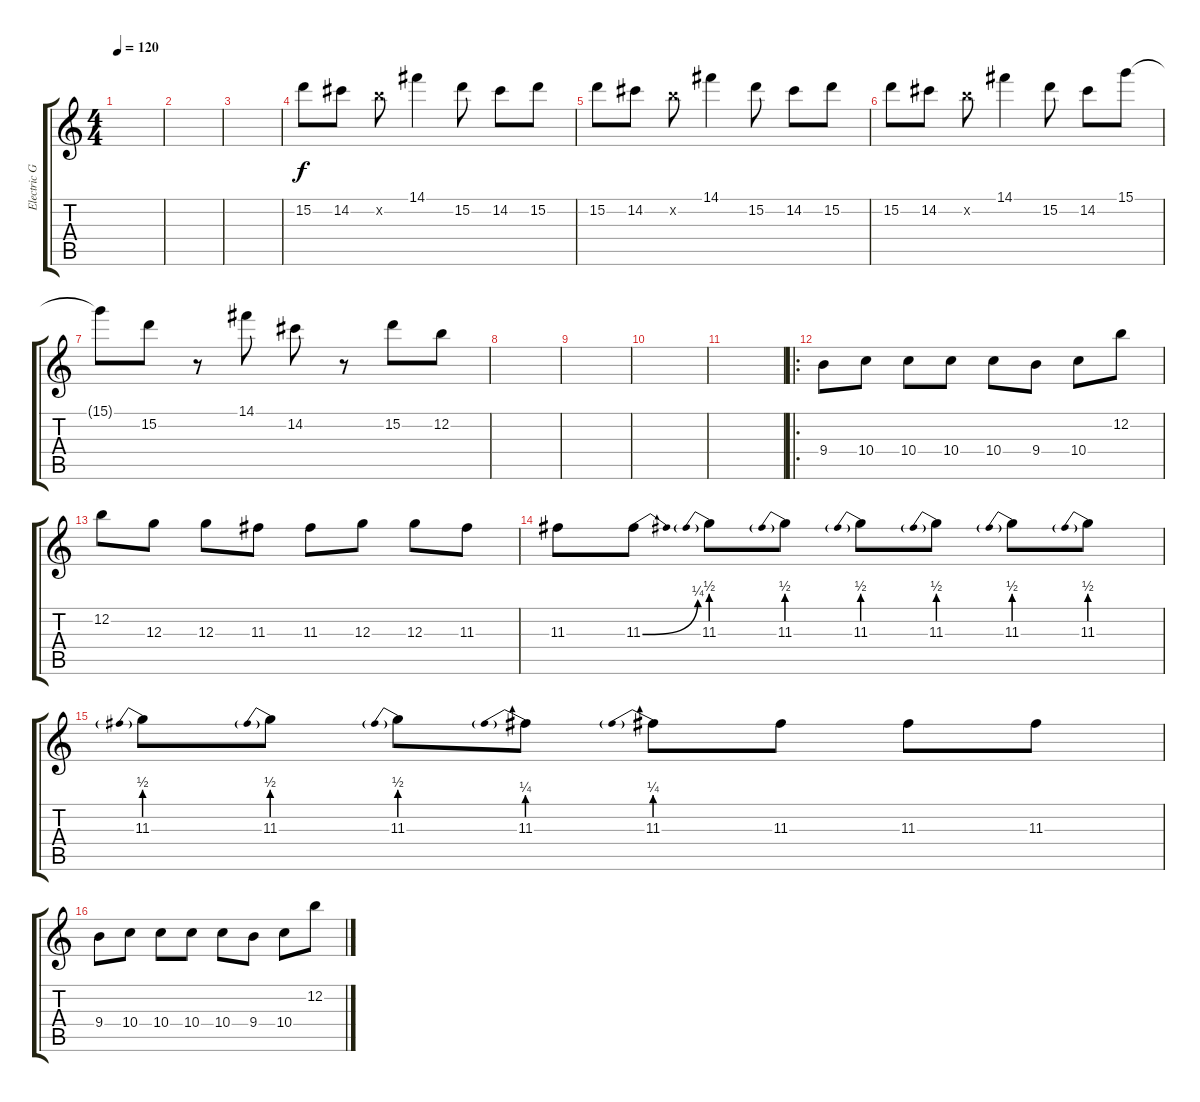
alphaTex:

\track ("Electric Guitar" "Electric G") {instrument distortionguitar}
\staff {score tabs}
\tuning (E4 B3 G3 D3 A2 E2) {hide}
\ts (4 4)
\tempo 120
\clef g2
\ks c
|
|
|
15.2.8 14.2.8 12.2{x}.8 14.1.4 15.2.8 14.2.8 15.2.8 |
15.2.8 14.2.8 12.2{x}.8 14.1.4 15.2.8 14.2.8 15.2.8 |
15.2.8 14.2.8 12.2{x}.8 14.1.4 15.2.8 14.2.8 15.1.8 |
15.1{t}.8 15.2.8 r.8 14.1.8 14.2.8 r.8 15.2.8 12.2.8 |
|
|
|
|
\ro
9.4.8 10.4.8 10.4.8 10.4.8 10.4.8 9.4.8 10.4.8 12.2.8 |
12.2.8 12.3.8 12.3.8 11.3.8 11.3.8 12.3.8 12.3.8 11.3.8 |
11.3.8 11.3{be (bend 0 0 60 1)}.8 11.3{be (prebend 0 2 60 2)}.8 11.3{be (prebend 0 2 60 2)}.8 11.3{be (prebend 0 2 60 2)}.8 11.3{be (prebend 0 2 60 2)}.8 11.3{be (prebend 0 2 60 2)}.8 11.3{be (prebend 0 2 60 2)}.8 |
11.3{be (prebend 0 2 60 2)}.8 11.3{be (prebend 0 2 60 2)}.8 11.3{be (prebend 0 2 60 2)}.8 11.3{be (prebend 0 1 60 1)}.8 11.3{be (prebend 0 1 60 1)}.8 11.3.8 11.3.8 11.3.8 |
9.4.8 10.4.8 10.4.8 10.4.8 10.4.8 9.4.8 10.4.8 12.2.8
